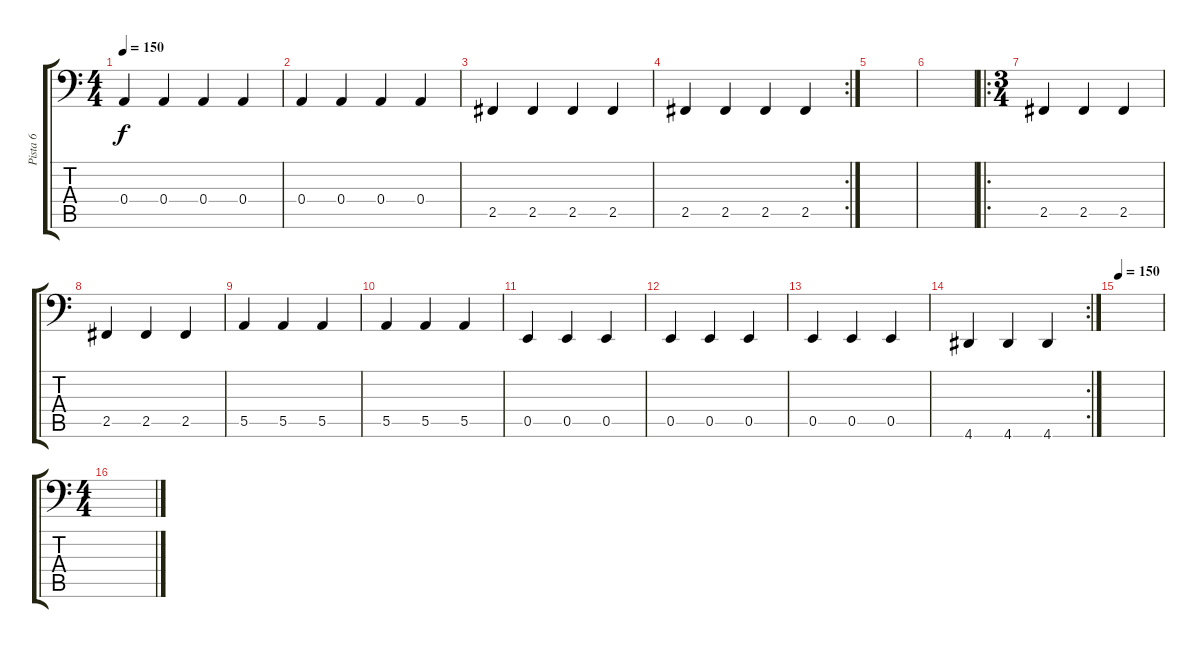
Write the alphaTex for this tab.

\track ("Pista 6" "Pista 6") {instrument electricbassfinger}
\staff {score tabs}
\tuning (C3 G2 D2 A1 E1 B0) {hide}
\ts (4 4)
\tempo 150
\clef f4
\ks c
0.4.4{dy f} 0.4.4 0.4.4 0.4.4 |
0.4.4 0.4.4 0.4.4 0.4.4 |
2.5.4 2.5.4 2.5.4 2.5.4 |
\rc 2
2.5.4 2.5.4 2.5.4 2.5.4 |
|
|
\ro
\ts (3 4)
2.5.4 2.5.4 2.5.4 |
2.5.4 2.5.4 2.5.4 |
5.5.4 5.5.4 5.5.4 |
5.5.4 5.5.4 5.5.4 |
0.5.4 0.5.4 0.5.4 |
0.5.4 0.5.4 0.5.4 |
0.5.4 0.5.4 0.5.4 |
\rc 2
4.6.4 4.6.4 4.6.4 |
\tempo 150
|
\ts (4 4)
